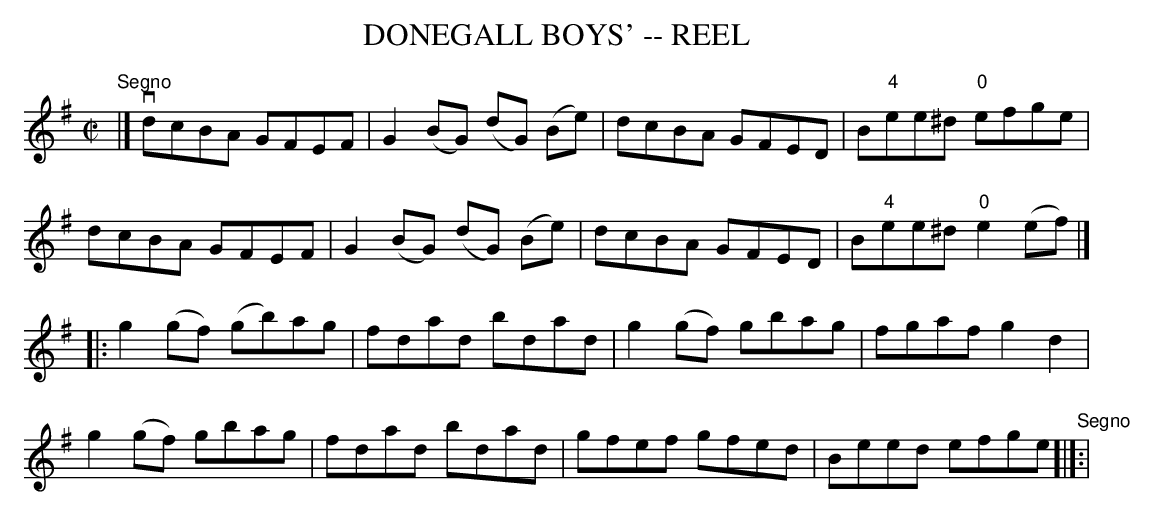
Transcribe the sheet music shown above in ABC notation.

X:1
T: DONEGALL BOYS' -- REEL
M: C|
L: 1/8
K: Em
"Segno"|]\
vdcBA GFEF | G2 (BG) (dG) (Be) | dcBA GFED | B"4"ee^d "0"efge |
 dcBA GFEF | G2 (BG) (dG) (Be) | dcBA GFED | B"4"ee^d "0"e2(ef) |]
|:\
 g2(gf) (gb)ag | fdad bdad | g2(gf) gbag | fgaf g2d2 |
 g2(gf) gbag | fdad bdad | gfef gfed | Beed efge "Segno"[|]:|
